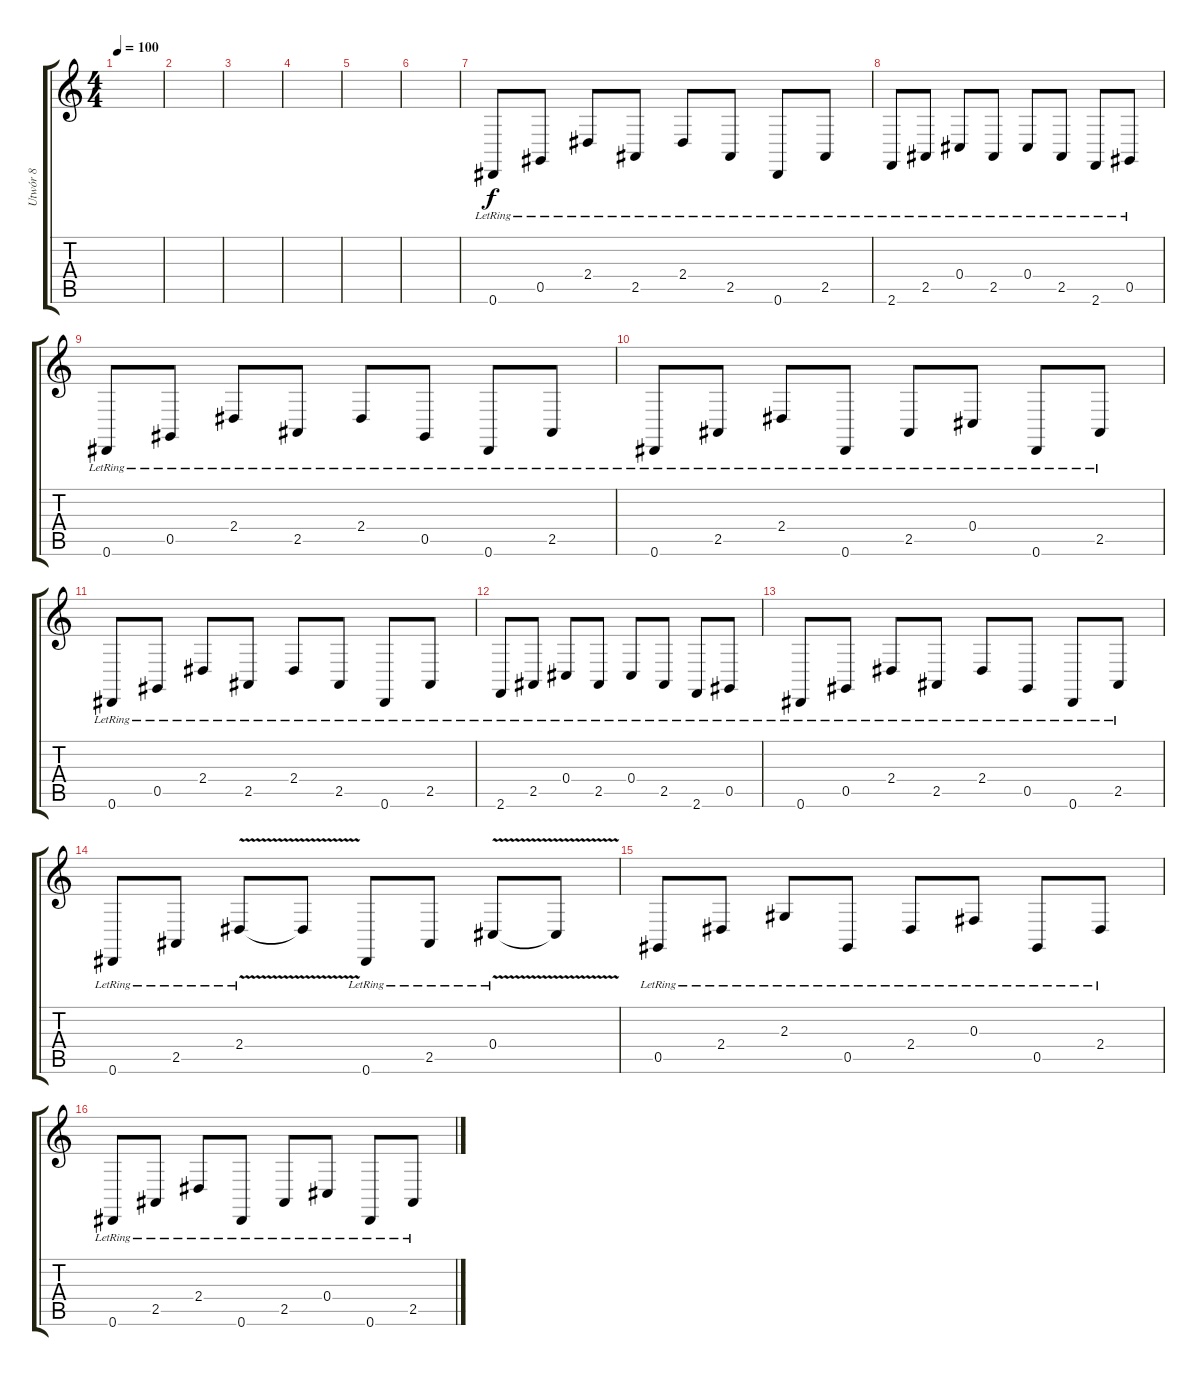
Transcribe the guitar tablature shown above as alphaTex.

\track ("Utwór 8" "Utwór 8") {instrument acousticgrandpiano}
\staff {score tabs}
\tuning (Eb4 Bb3 Gb3 Db3 Ab2 Eb2) {hide}
\ts (4 4)
\tempo 100
\clef g2
\ks c
|
|
|
|
|
|
0.6{lr}.8{volume 16} 0.5{lr}.8 2.4{lr}.8 2.5{lr}.8 2.4{lr}.8 2.5{lr}.8 0.6{lr}.8 2.5{lr}.8 |
2.6{lr}.8 2.5{lr}.8 0.4{lr}.8 2.5{lr}.8 0.4{lr}.8 2.5{lr}.8 2.6{lr}.8 0.5{lr}.8 |
0.6{lr}.8 0.5{lr}.8 2.4{lr}.8 2.5{lr}.8 2.4{lr}.8 0.5{lr}.8 0.6{lr}.8 2.5{lr}.8 |
0.6{lr}.8 2.5{lr}.8 2.4{lr}.8 0.6{lr}.8 2.5{lr}.8 0.4{lr}.8 0.6{lr}.8 2.5{lr}.8 |
0.6{lr}.8 0.5{lr}.8 2.4{lr}.8 2.5{lr}.8 2.4{lr}.8 2.5{lr}.8 0.6{lr}.8 2.5{lr}.8 |
2.6{lr}.8 2.5{lr}.8 0.4{lr}.8 2.5{lr}.8 0.4{lr}.8 2.5{lr}.8 2.6{lr}.8 0.5{lr}.8 |
0.6{lr}.8 0.5{lr}.8 2.4{lr}.8 2.5{lr}.8 2.4{lr}.8 0.5{lr}.8 0.6{lr}.8 2.5{lr}.8 |
0.6{lr}.8 2.5{lr}.8 2.4{v lr}.8 2.4{t}.8 0.6{lr}.8 2.5{lr}.8 0.4{v lr}.8 0.4{t}.8 |
0.5{lr}.8 2.4{lr}.8 2.3{lr}.8 0.5{lr}.8 2.4{lr}.8 0.3{lr}.8 0.5{lr}.8 2.4{lr}.8 |
0.6{lr}.8 2.5{lr}.8 2.4{lr}.8 0.6{lr}.8 2.5{lr}.8 0.4{lr}.8 0.6{lr}.8 2.5{lr}.8
